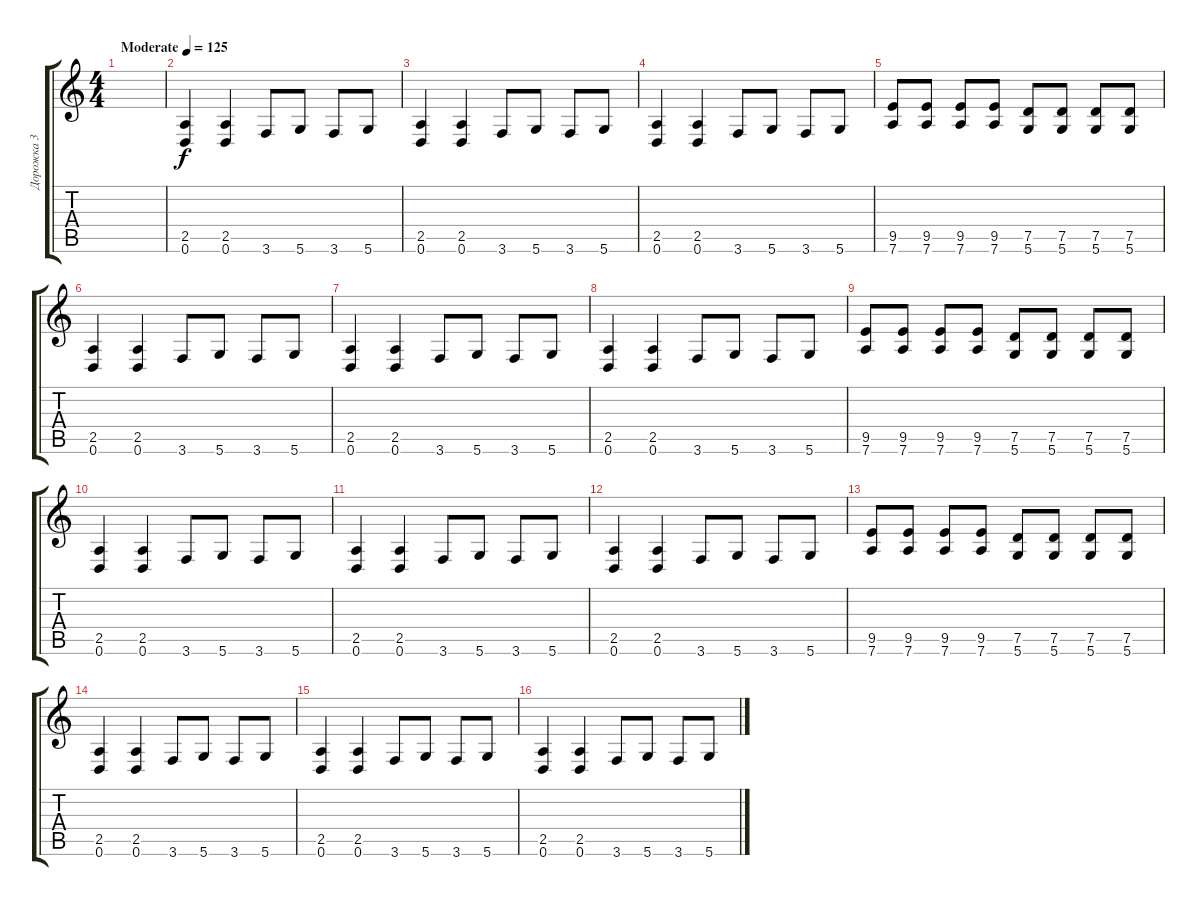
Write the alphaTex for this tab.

\track ("Дорожка 3" "Дорожка 3") {instrument distortionguitar}
\staff {score tabs}
\tuning (D4 A3 F3 C3 G2 D2) {hide}
\ts (4 4)
\tempo (125 "Moderate")
\clef g2
\ks c
|
(2.5 0.6).4 (2.5 0.6).4 3.6.8 5.6.8 3.6.8 5.6.8 |
(2.5 0.6).4 (2.5 0.6).4 3.6.8 5.6.8 3.6.8 5.6.8 |
(2.5 0.6).4 (2.5 0.6).4 3.6.8 5.6.8 3.6.8 5.6.8 |
(9.5 7.6).8 (9.5 7.6).8 (9.5 7.6).8 (9.5 7.6).8 (7.5 5.6).8 (7.5 5.6).8 (7.5 5.6).8 (7.5 5.6).8 |
(2.5 0.6).4 (2.5 0.6).4 3.6.8 5.6.8 3.6.8 5.6.8 |
(2.5 0.6).4 (2.5 0.6).4 3.6.8 5.6.8 3.6.8 5.6.8 |
(2.5 0.6).4 (2.5 0.6).4 3.6.8 5.6.8 3.6.8 5.6.8 |
(9.5 7.6).8 (9.5 7.6).8 (9.5 7.6).8 (9.5 7.6).8 (7.5 5.6).8 (7.5 5.6).8 (7.5 5.6).8 (7.5 5.6).8 |
(2.5 0.6).4 (2.5 0.6).4 3.6.8 5.6.8 3.6.8 5.6.8 |
(2.5 0.6).4 (2.5 0.6).4 3.6.8 5.6.8 3.6.8 5.6.8 |
(2.5 0.6).4 (2.5 0.6).4 3.6.8 5.6.8 3.6.8 5.6.8 |
(9.5 7.6).8 (9.5 7.6).8 (9.5 7.6).8 (9.5 7.6).8 (7.5 5.6).8 (7.5 5.6).8 (7.5 5.6).8 (7.5 5.6).8 |
(2.5 0.6).4 (2.5 0.6).4 3.6.8 5.6.8 3.6.8 5.6.8 |
(2.5 0.6).4 (2.5 0.6).4 3.6.8 5.6.8 3.6.8 5.6.8 |
(2.5 0.6).4 (2.5 0.6).4 3.6.8 5.6.8 3.6.8 5.6.8
